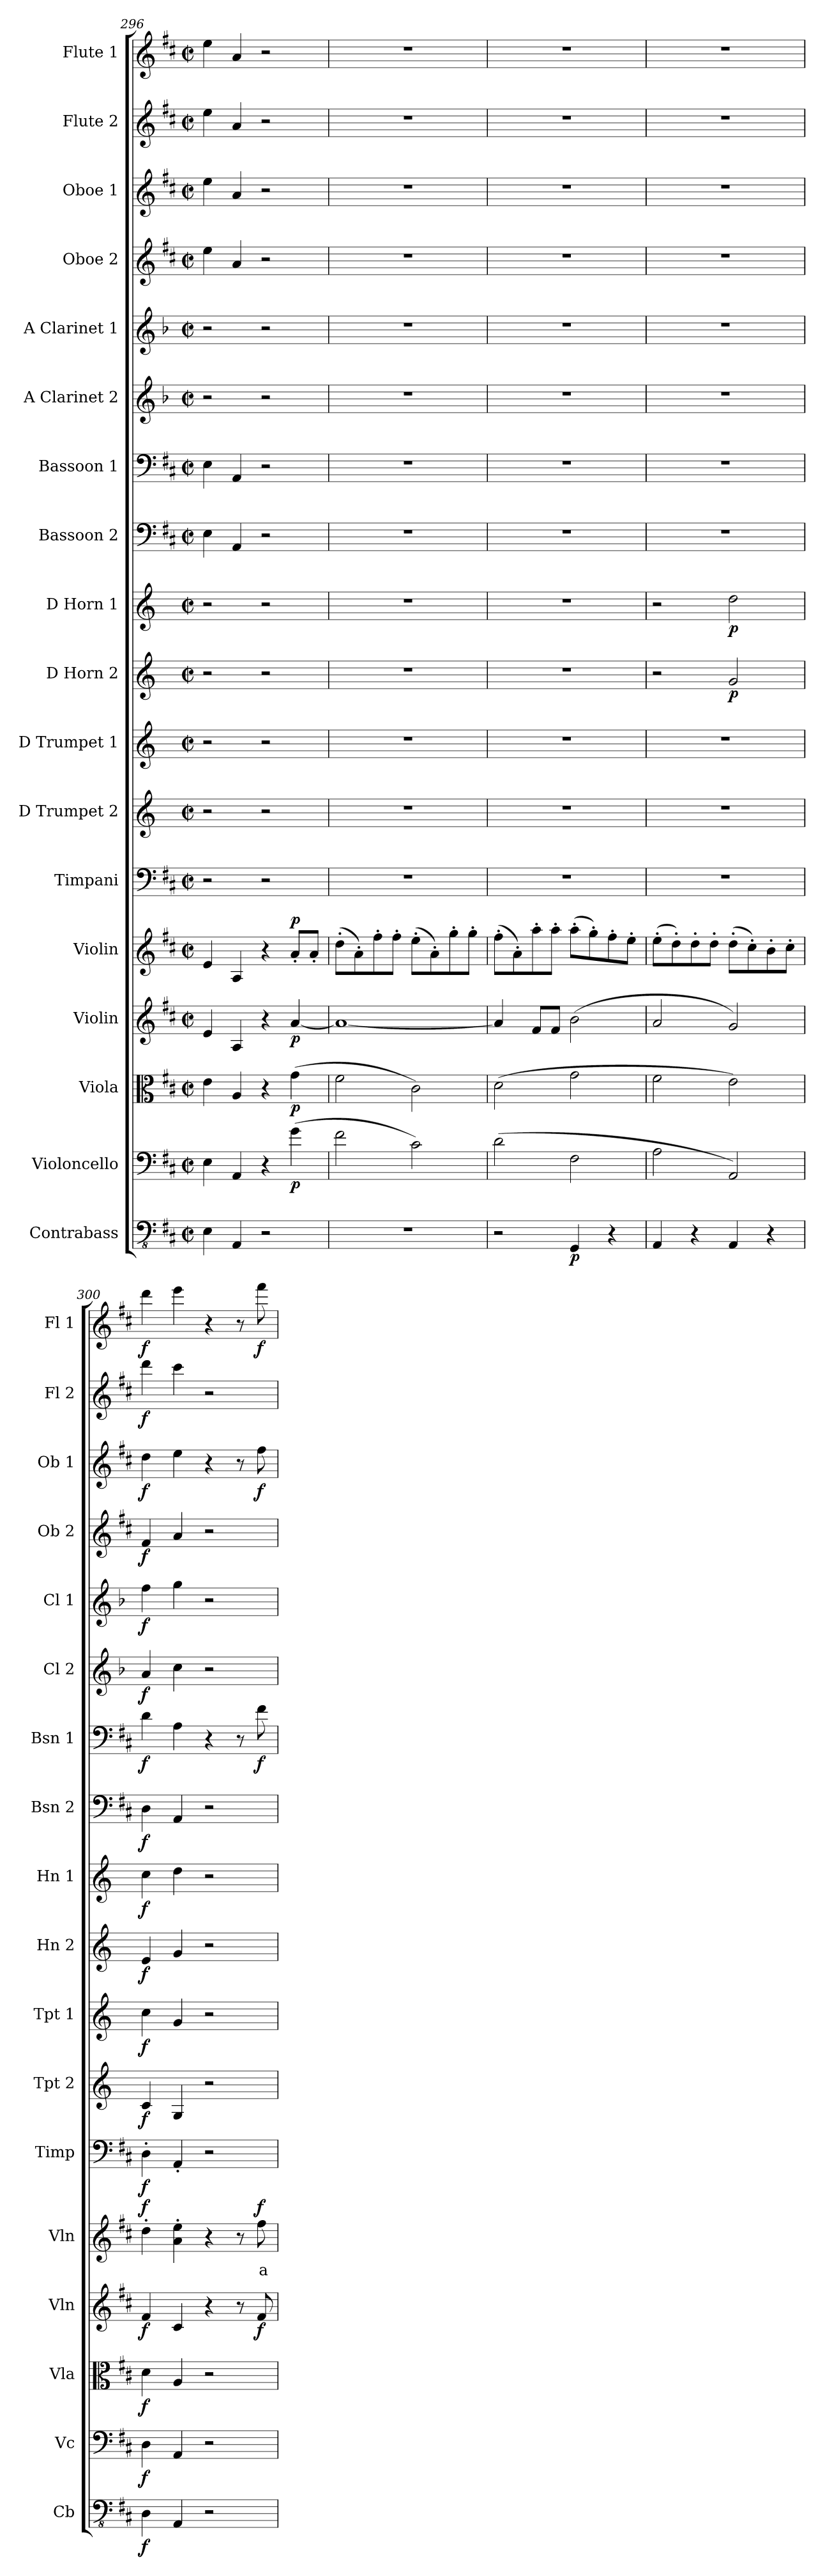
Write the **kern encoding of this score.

**kern	**dynam	**kern	**dynam	**kern	**dynam	**kern	**dynam	**kern	**text	**dynam	**kern	**dynam	**kern	**dynam	**kern	**dynam	**kern	**dynam	**kern	**dynam	**kern	**dynam	**kern	**dynam	**kern	**dynam	**kern	**dynam	**kern	**dynam	**kern	**dynam	**kern	**dynam	**kern	**dynam
*part18	*part18	*part17	*part17	*part16	*part16	*part15	*part15	*part14	*part14	*part14	*part13	*part13	*part12	*part12	*part11	*part11	*part10	*part10	*part9	*part9	*part8	*part8	*part7	*part7	*part6	*part6	*part5	*part5	*part4	*part4	*part3	*part3	*part2	*part2	*part1	*part1
*staff18	*staff18	*staff17	*staff17	*staff16	*staff16	*staff15	*staff15	*staff14	*staff14	*staff14	*staff13	*staff13	*staff12	*staff12	*staff11	*staff11	*staff10	*staff10	*staff9	*staff9	*staff8	*staff8	*staff7	*staff7	*staff6	*staff6	*staff5	*staff5	*staff4	*staff4	*staff3	*staff3	*staff2	*staff2	*staff1	*staff1
*I"Contrabass	*	*I"Violoncello	*	*I"Viola	*	*I"Violin	*	*I"Violin	*	*	*I"Timpani	*	*I"D Trumpet 2	*	*I"D Trumpet 1	*	*I"D Horn 2	*	*I"D Horn 1	*	*I"Bassoon 2	*	*I"Bassoon 1	*	*I"A Clarinet 2	*	*I"A Clarinet 1	*	*I"Oboe 2	*	*I"Oboe 1	*	*I"Flute 2	*	*I"Flute 1	*
*I'Cb	*	*I'Vc	*	*I'Vla	*	*I'Vln	*	*I'Vln	*	*	*I'Timp	*	*I'Tpt 2	*	*I'Tpt 1	*	*I'Hn 2	*	*I'Hn 1	*	*I'Bsn 2	*	*I'Bsn 1	*	*I'Cl 2	*	*I'Cl 1	*	*I'Ob 2	*	*I'Ob 1	*	*I'Fl 2	*	*I'Fl 1	*
*clefFv4	*	*clefF4	*	*clefC3	*	*clefG2	*	*clefG2	*	*	*clefF4	*	*clefG2	*	*clefG2	*	*clefG2	*	*clefG2	*	*clefF4	*	*clefF4	*	*clefG2	*	*clefG2	*	*clefG2	*	*clefG2	*	*clefG2	*	*clefG2	*
*	*	*	*	*	*	*	*	*	*	*	*	*	*ITrd-1c-2	*	*ITrd-1c-2	*	*ITrd6c10	*	*ITrd6c10	*	*	*	*	*	*ITrd2c3	*	*ITrd2c3	*	*	*	*	*	*	*	*	*
*k[f#c#]	*	*k[f#c#]	*	*k[f#c#]	*	*k[f#c#]	*	*k[f#c#]	*	*	*k[f#c#]	*	*k[f#c#]	*	*k[f#c#]	*	*k[f#c#]	*	*k[f#c#]	*	*k[f#c#]	*	*k[f#c#]	*	*k[f#c#]	*	*k[f#c#]	*	*k[f#c#]	*	*k[f#c#]	*	*k[f#c#]	*	*k[f#c#]	*
*M2/2	*	*M2/2	*	*M2/2	*	*M2/2	*	*M2/2	*	*	*M2/2	*	*M2/2	*	*M2/2	*	*M2/2	*	*M2/2	*	*M2/2	*	*M2/2	*	*M2/2	*	*M2/2	*	*M2/2	*	*M2/2	*	*M2/2	*	*M2/2	*
*met(c|)	*	*met(c|)	*	*met(c|)	*	*met(c|)	*	*met(c|)	*	*	*met(c|)	*	*met(c|)	*	*met(c|)	*	*met(c|)	*	*met(c|)	*	*met(c|)	*	*met(c|)	*	*met(c|)	*	*met(c|)	*	*met(c|)	*	*met(c|)	*	*met(c|)	*	*met(c|)	*
=296	=296	=296	=296	=296	=296	=296	=296	=296	=296	=296	=296	=296	=296	=296	=296	=296	=296	=296	=296	=296	=296	=296	=296	=296	=296	=296	=296	=296	=296	=296	=296	=296	=296	=296	=296	=296
4EE\	.	4E\	.	4e\	.	4e/	.	4e/	.	.	2r	.	2r	.	2r	.	2r	.	2r	.	4E\	.	4E\	.	2r	.	2r	.	4ee\	.	4ee\	.	4ee\	.	4ee\	.
4AAA/	.	4AA/	.	4A/	.	4A/	.	4A/	.	.	.	.	.	.	.	.	.	.	.	.	4AA/	.	4AA/	.	.	.	.	.	4a/	.	4a/	.	4a/	.	4a/	.
2r	.	4r	.	4r	.	4r	.	4r	.	.	2r	.	2r	.	2r	.	2r	.	2r	.	2r	.	2r	.	2r	.	2r	.	2r	.	2r	.	2r	.	2r	.
!	!	!	!LO:DY:b	!	!LO:DY:b	!	!LO:DY:b	!	!	!LO:DY:b	!	!	!	!	!	!	!	!	!	!	!	!	!	!	!	!	!	!	!	!	!	!	!	!	!	!
.	.	(>4g\	p	(>4g\	p	[4a/	p	8a'/L	.	p	.	.	.	.	.	.	.	.	.	.	.	.	.	.	.	.	.	.	.	.	.	.	.	.	.	.
.	.	.	.	.	.	.	.	8a'/J	.	.	.	.	.	.	.	.	.	.	.	.	.	.	.	.	.	.	.	.	.	.	.	.	.	.	.	.
=297	=297	=297	=297	=297	=297	=297	=297	=297	=297	=297	=297	=297	=297	=297	=297	=297	=297	=297	=297	=297	=297	=297	=297	=297	=297	=297	=297	=297	=297	=297	=297	=297	=297	=297	=297	=297
1r	.	2f#\	.	2f#\	.	1a_	.	(>8dd'\L	.	.	1r	.	1r	.	1r	.	1r	.	1r	.	1r	.	1r	.	1r	.	1r	.	1r	.	1r	.	1r	.	1r	.
.	.	.	.	.	.	.	.	8a'\)	.	.	.	.	.	.	.	.	.	.	.	.	.	.	.	.	.	.	.	.	.	.	.	.	.	.	.	.
.	.	.	.	.	.	.	.	8ff#'\	.	.	.	.	.	.	.	.	.	.	.	.	.	.	.	.	.	.	.	.	.	.	.	.	.	.	.	.
.	.	.	.	.	.	.	.	8ff#'\J	.	.	.	.	.	.	.	.	.	.	.	.	.	.	.	.	.	.	.	.	.	.	.	.	.	.	.	.
.	.	2c#\)	.	2c#\)	.	.	.	(>8ee'\L	.	.	.	.	.	.	.	.	.	.	.	.	.	.	.	.	.	.	.	.	.	.	.	.	.	.	.	.
.	.	.	.	.	.	.	.	8a'\)	.	.	.	.	.	.	.	.	.	.	.	.	.	.	.	.	.	.	.	.	.	.	.	.	.	.	.	.
.	.	.	.	.	.	.	.	8gg'\	.	.	.	.	.	.	.	.	.	.	.	.	.	.	.	.	.	.	.	.	.	.	.	.	.	.	.	.
.	.	.	.	.	.	.	.	8gg'\J	.	.	.	.	.	.	.	.	.	.	.	.	.	.	.	.	.	.	.	.	.	.	.	.	.	.	.	.
=298	=298	=298	=298	=298	=298	=298	=298	=298	=298	=298	=298	=298	=298	=298	=298	=298	=298	=298	=298	=298	=298	=298	=298	=298	=298	=298	=298	=298	=298	=298	=298	=298	=298	=298	=298	=298
2r	.	(>2d\	.	(>2d\	.	4a/]	.	(>8ff#'\L	.	.	1r	.	1r	.	1r	.	1r	.	1r	.	1r	.	1r	.	1r	.	1r	.	1r	.	1r	.	1r	.	1r	.
.	.	.	.	.	.	.	.	8a'\)	.	.	.	.	.	.	.	.	.	.	.	.	.	.	.	.	.	.	.	.	.	.	.	.	.	.	.	.
.	.	.	.	.	.	8f#/L	.	8aa'\	.	.	.	.	.	.	.	.	.	.	.	.	.	.	.	.	.	.	.	.	.	.	.	.	.	.	.	.
.	.	.	.	.	.	8f#/J	.	8aa'\J	.	.	.	.	.	.	.	.	.	.	.	.	.	.	.	.	.	.	.	.	.	.	.	.	.	.	.	.
!	!LO:DY:b	!	!	!	!	!	!	!	!	!	!	!	!	!	!	!	!	!	!	!	!	!	!	!	!	!	!	!	!	!	!	!	!	!	!	!
4GGG/	p	2F#\	.	2g\	.	(>2b\	.	(>8aa'\L	.	.	.	.	.	.	.	.	.	.	.	.	.	.	.	.	.	.	.	.	.	.	.	.	.	.	.	.
.	.	.	.	.	.	.	.	8gg'\)	.	.	.	.	.	.	.	.	.	.	.	.	.	.	.	.	.	.	.	.	.	.	.	.	.	.	.	.
4r	.	.	.	.	.	.	.	8ff#'\	.	.	.	.	.	.	.	.	.	.	.	.	.	.	.	.	.	.	.	.	.	.	.	.	.	.	.	.
.	.	.	.	.	.	.	.	8ee'\J	.	.	.	.	.	.	.	.	.	.	.	.	.	.	.	.	.	.	.	.	.	.	.	.	.	.	.	.
=299	=299	=299	=299	=299	=299	=299	=299	=299	=299	=299	=299	=299	=299	=299	=299	=299	=299	=299	=299	=299	=299	=299	=299	=299	=299	=299	=299	=299	=299	=299	=299	=299	=299	=299	=299	=299
4AAA/	.	2A\	.	2f#\	.	2a/	.	(>8ee'\L	.	.	1r	.	1r	.	1r	.	2r	.	2r	.	1r	.	1r	.	1r	.	1r	.	1r	.	1r	.	1r	.	1r	.
.	.	.	.	.	.	.	.	8dd'\)	.	.	.	.	.	.	.	.	.	.	.	.	.	.	.	.	.	.	.	.	.	.	.	.	.	.	.	.
4r	.	.	.	.	.	.	.	8dd'\	.	.	.	.	.	.	.	.	.	.	.	.	.	.	.	.	.	.	.	.	.	.	.	.	.	.	.	.
.	.	.	.	.	.	.	.	8dd'\J	.	.	.	.	.	.	.	.	.	.	.	.	.	.	.	.	.	.	.	.	.	.	.	.	.	.	.	.
!	!	!	!	!	!	!	!	!	!	!	!	!	!	!	!	!	!	!LO:DY:b	!	!LO:DY:b	!	!	!	!	!	!	!	!	!	!	!	!	!	!	!	!
4AAA/	.	2AA/)	.	2e\)	.	2g/)	.	(>8dd'\L	.	.	.	.	.	.	.	.	2A/	p	2e\	p	.	.	.	.	.	.	.	.	.	.	.	.	.	.	.	.
.	.	.	.	.	.	.	.	8cc#'\)	.	.	.	.	.	.	.	.	.	.	.	.	.	.	.	.	.	.	.	.	.	.	.	.	.	.	.	.
4r	.	.	.	.	.	.	.	8b'\	.	.	.	.	.	.	.	.	.	.	.	.	.	.	.	.	.	.	.	.	.	.	.	.	.	.	.	.
.	.	.	.	.	.	.	.	8cc#'\J	.	.	.	.	.	.	.	.	.	.	.	.	.	.	.	.	.	.	.	.	.	.	.	.	.	.	.	.
!!LO:PB:g=z
=300	=300	=300	=300	=300	=300	=300	=300	=300	=300	=300	=300	=300	=300	=300	=300	=300	=300	=300	=300	=300	=300	=300	=300	=300	=300	=300	=300	=300	=300	=300	=300	=300	=300	=300	=300	=300
!	!LO:DY:b	!	!LO:DY:b	!	!LO:DY:b	!	!LO:DY:b	!	!	!LO:DY:b	!	!LO:DY:b	!	!LO:DY:b	!	!LO:DY:b	!	!LO:DY:b	!	!LO:DY:b	!	!LO:DY:b	!	!LO:DY:b	!	!LO:DY:b	!	!LO:DY:b	!	!LO:DY:b	!	!LO:DY:b	!	!LO:DY:b	!	!LO:DY:b
4DD\	f	4D\	f	4d\	f	4f#/	f	4dd'\	.	f	4D'\	f	4d/	f	4dd\	f	4F#/	f	4d\	f	4D\	f	4d\	f	4f#/	f	4dd\	f	4f#/	f	4dd\	f	4ddd\	f	4ddd\	f
4AAA/	.	4AA/	.	4A/	.	4c#/	.	4a\' 4ee\'	.	.	4AA'/	.	4A/	.	4a/	.	4A/	.	4e\	.	4AA/	.	4A\	.	4a\	.	4ee\	.	4a/	.	4ee\	.	4ccc#\	.	4eee\	.
2r	.	2r	.	2r	.	4r	.	4r	.	.	2r	.	2r	.	2r	.	2r	.	2r	.	2r	.	4r	.	2r	.	2r	.	2r	.	4r	.	2r	.	4r	.
.	.	.	.	.	.	8r	.	8r	.	.	.	.	.	.	.	.	.	.	.	.	.	.	8r	.	.	.	.	.	.	.	8r	.	.	.	8r	.
!	!	!	!	!	!	!	!LO:DY:b	!	!LO:LY:b:color=#FF0000	!LO:DY:b	!	!	!	!	!	!	!	!	!	!	!	!	!	!LO:DY:b	!	!	!	!	!	!	!	!LO:DY:b	!	!	!	!LO:DY:b
.	.	.	.	.	.	8f#/	f	8ff#\	a	f	.	.	.	.	.	.	.	.	.	.	.	.	8f#\	f	.	.	.	.	.	.	8ff#\	f	.	.	8fff#\	f
=	=	=	=	=	=	=	=	=	=	=	=	=	=	=	=	=	=	=	=	=	=	=	=	=	=	=	=	=	=	=	=	=	=	=	=	=
*-	*-	*-	*-	*-	*-	*-	*-	*-	*-	*-	*-	*-	*-	*-	*-	*-	*-	*-	*-	*-	*-	*-	*-	*-	*-	*-	*-	*-	*-	*-	*-	*-	*-	*-	*-	*-
